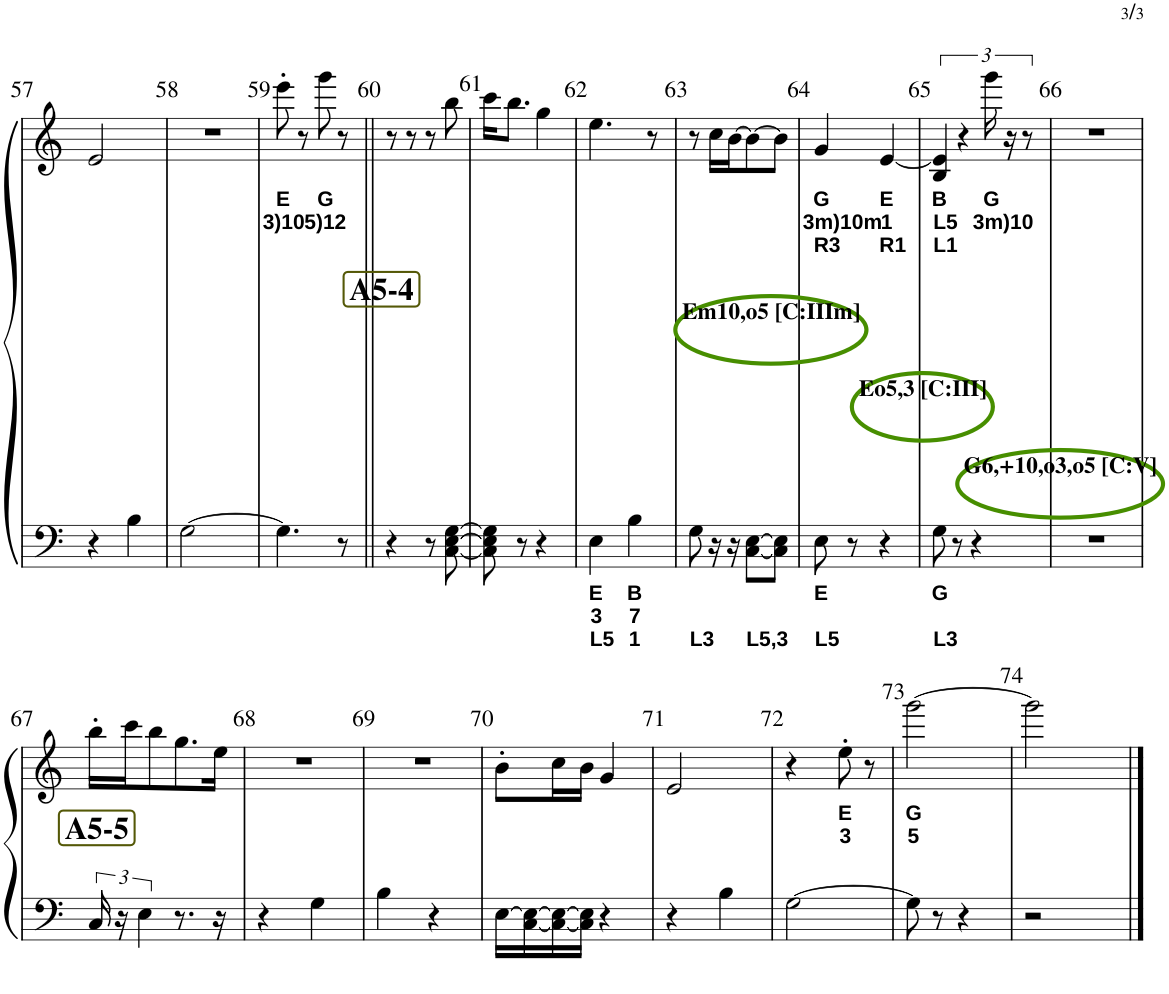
**kern	**text	**text	**text	**kern	**text	**text	**text
*part1	*part1	*part1	*part1	*part1	*part1	*part1	*part1
*staff2	*staff2	*staff2	*staff2	*staff1	*staff1	*staff1	*staff1
*I"ピアノ	*	*	*	*	*	*	*
!!LO:PB:g=z
*clefF4	*	*	*	*clefG2	*	*	*
*k[]	*	*	*	*k[]	*	*	*
*M4/8	*	*	*	*M4/8	*	*	*
=57	=57	=57	=57	=57	=57	=57	=57
4r	.	.	.	2e/	.	.	.
4B\	.	.	.	.	.	.	.
=58	=58	=58	=58	=58	=58	=58	=58
[2G\	.	.	.	2r	.	.	.
=59	=59	=59	=59	=59	=59	=59	=59
!	!	!	!	!	!LO:LY:b	!LO:LY:b	!
4.G\]	.	.	.	8eee'\	E	3)10	.
.	.	.	.	8r	.	.	.
!	!	!	!	!	!LO:LY:b	!LO:LY:b	!
.	.	.	.	8ggg\	G	5)12	.
8r	.	.	.	8r	.	.	.
!!LO:REH:place=s1:b:B:cj:fs=15:t=A5-4
=60||	=60||	=60||	=60||	=60||	=60||	=60||	=60||
4r	.	.	.	8r	.	.	.
.	.	.	.	8r	.	.	.
8r	.	.	.	8r	.	.	.
[8C\ [8E\ [8G\	.	.	.	8bb\	.	.	.
=61	=61	=61	=61	=61	=61	=61	=61
8C\] 8E\] 8G\]	.	.	.	16ccc\KL	.	.	.
.	.	.	.	8.bb\J	.	.	.
8r	.	.	.	.	.	.	.
4r	.	.	.	4gg\	.	.	.
=62	=62	=62	=62	=62	=62	=62	=62
!	!LO:LY:b	!LO:LY:b	!LO:LY:b	!	!	!	!
4E\	E	3	L5	4.ee\	.	.	.
!	!LO:LY:b	!LO:LY:b	!LO:LY:b	!	!	!	!
4B\	B	7	1	.	.	.	.
.	.	.	.	8r	.	.	.
=63	=63	=63	=63	=63	=63	=63	=63
!	!	!	!LO:LY:b	!	!	!	!
8G\	.	.	L3	8r	.	.	.
16r	.	.	.	16cc\LL	.	.	.
16r	.	.	.	[16b\J	.	.	.
!	!	!	!LO:LY:b	!	!	!	!
[8C\ [8E\L	.	.	L5,3	8b\_	.	.	.
8C\] 8E\]J	.	.	.	8b\J]	.	.	.
=64	=64	=64	=64	=64	=64	=64	=64
!	!	!	!	!LO:TX:b:B:t=Em10,o5 [C&colon;IIIm]	!	!	!
!	!LO:LY:b	!	!LO:LY:b	!	!LO:LY:b	!LO:LY:b	!LO:LY:b
8E\	E	.	L5	4g/	G	3m)10m	R3
8r	.	.	.	.	.	.	.
!	!	!	!	!LO:TX:b:B:t=Eo5,3 [C&colon;III]	!	!	!
!	!	!	!	!	!LO:LY:b	!LO:LY:b	!LO:LY:b
4r	.	.	.	[4e/	E	1	R1
=65	=65	=65	=65	=65	=65	=65	=65
!	!	!	!	!LO:TX:b:B:t=G6,+10,o3,o5 [C&colon;V]	!	!	!
!	!LO:LY:b	!	!LO:LY:b	!	!LO:LY:b	!LO:LY:b	!LO:LY:b
8G\	G	.	L3	6B/ 6e/]	B	L5	L1
8r	.	.	.	.	.	.	.
.	.	.	.	6r	.	.	.
4r	.	.	.	.	.	.	.
!	!	!	!	!	!LO:LY:b	!LO:LY:b	!
.	.	.	.	24ggg\	G	3m)10	.
.	.	.	.	24r	.	.	.
.	.	.	.	12r	.	.	.
=66	=66	=66	=66	=66	=66	=66	=66
2r	.	.	.	2r	.	.	.
!!LO:LB:g=z
!!LO:REH:place=s1:b:B:cj:fs=15:t=A5-5
=67	=67	=67	=67	=67	=67	=67	=67
24C/	.	.	.	16bb'\LL	.	.	.
24r	.	.	.	.	.	.	.
.	.	.	.	16ccc\J	.	.	.
6E\	.	.	.	.	.	.	.
.	.	.	.	8bb\	.	.	.
8.r	.	.	.	8.gg\	.	.	.
16r	.	.	.	16ee\Jk	.	.	.
=68	=68	=68	=68	=68	=68	=68	=68
4r	.	.	.	2r	.	.	.
4G\	.	.	.	.	.	.	.
=69	=69	=69	=69	=69	=69	=69	=69
4B\	.	.	.	2r	.	.	.
4r	.	.	.	.	.	.	.
=70	=70	=70	=70	=70	=70	=70	=70
[16E\LL	.	.	.	8b'\L	.	.	.
[16C\ 16E\_	.	.	.	.	.	.	.
16C\_ 16E\_	.	.	.	16cc\L	.	.	.
16C\] 16E\]JJ	.	.	.	16b\JJ	.	.	.
4r	.	.	.	4g/	.	.	.
=71	=71	=71	=71	=71	=71	=71	=71
4r	.	.	.	2e/	.	.	.
4B\	.	.	.	.	.	.	.
=72	=72	=72	=72	=72	=72	=72	=72
[2G\	.	.	.	4r	.	.	.
!	!	!	!	!	!LO:LY:b	!LO:LY:b	!
.	.	.	.	8ee'\	E	3	.
.	.	.	.	8r	.	.	.
=73	=73	=73	=73	=73	=73	=73	=73
!	!	!	!	!	!LO:LY:b	!LO:LY:b	!
8G\]	.	.	.	[2ggg\	G	5	.
8r	.	.	.	.	.	.	.
4r	.	.	.	.	.	.	.
=74	=74	=74	=74	=74	=74	=74	=74
2r	.	.	.	2ggg\]	.	.	.
==	==	==	==	==	==	==	==
*-	*-	*-	*-	*-	*-	*-	*-
